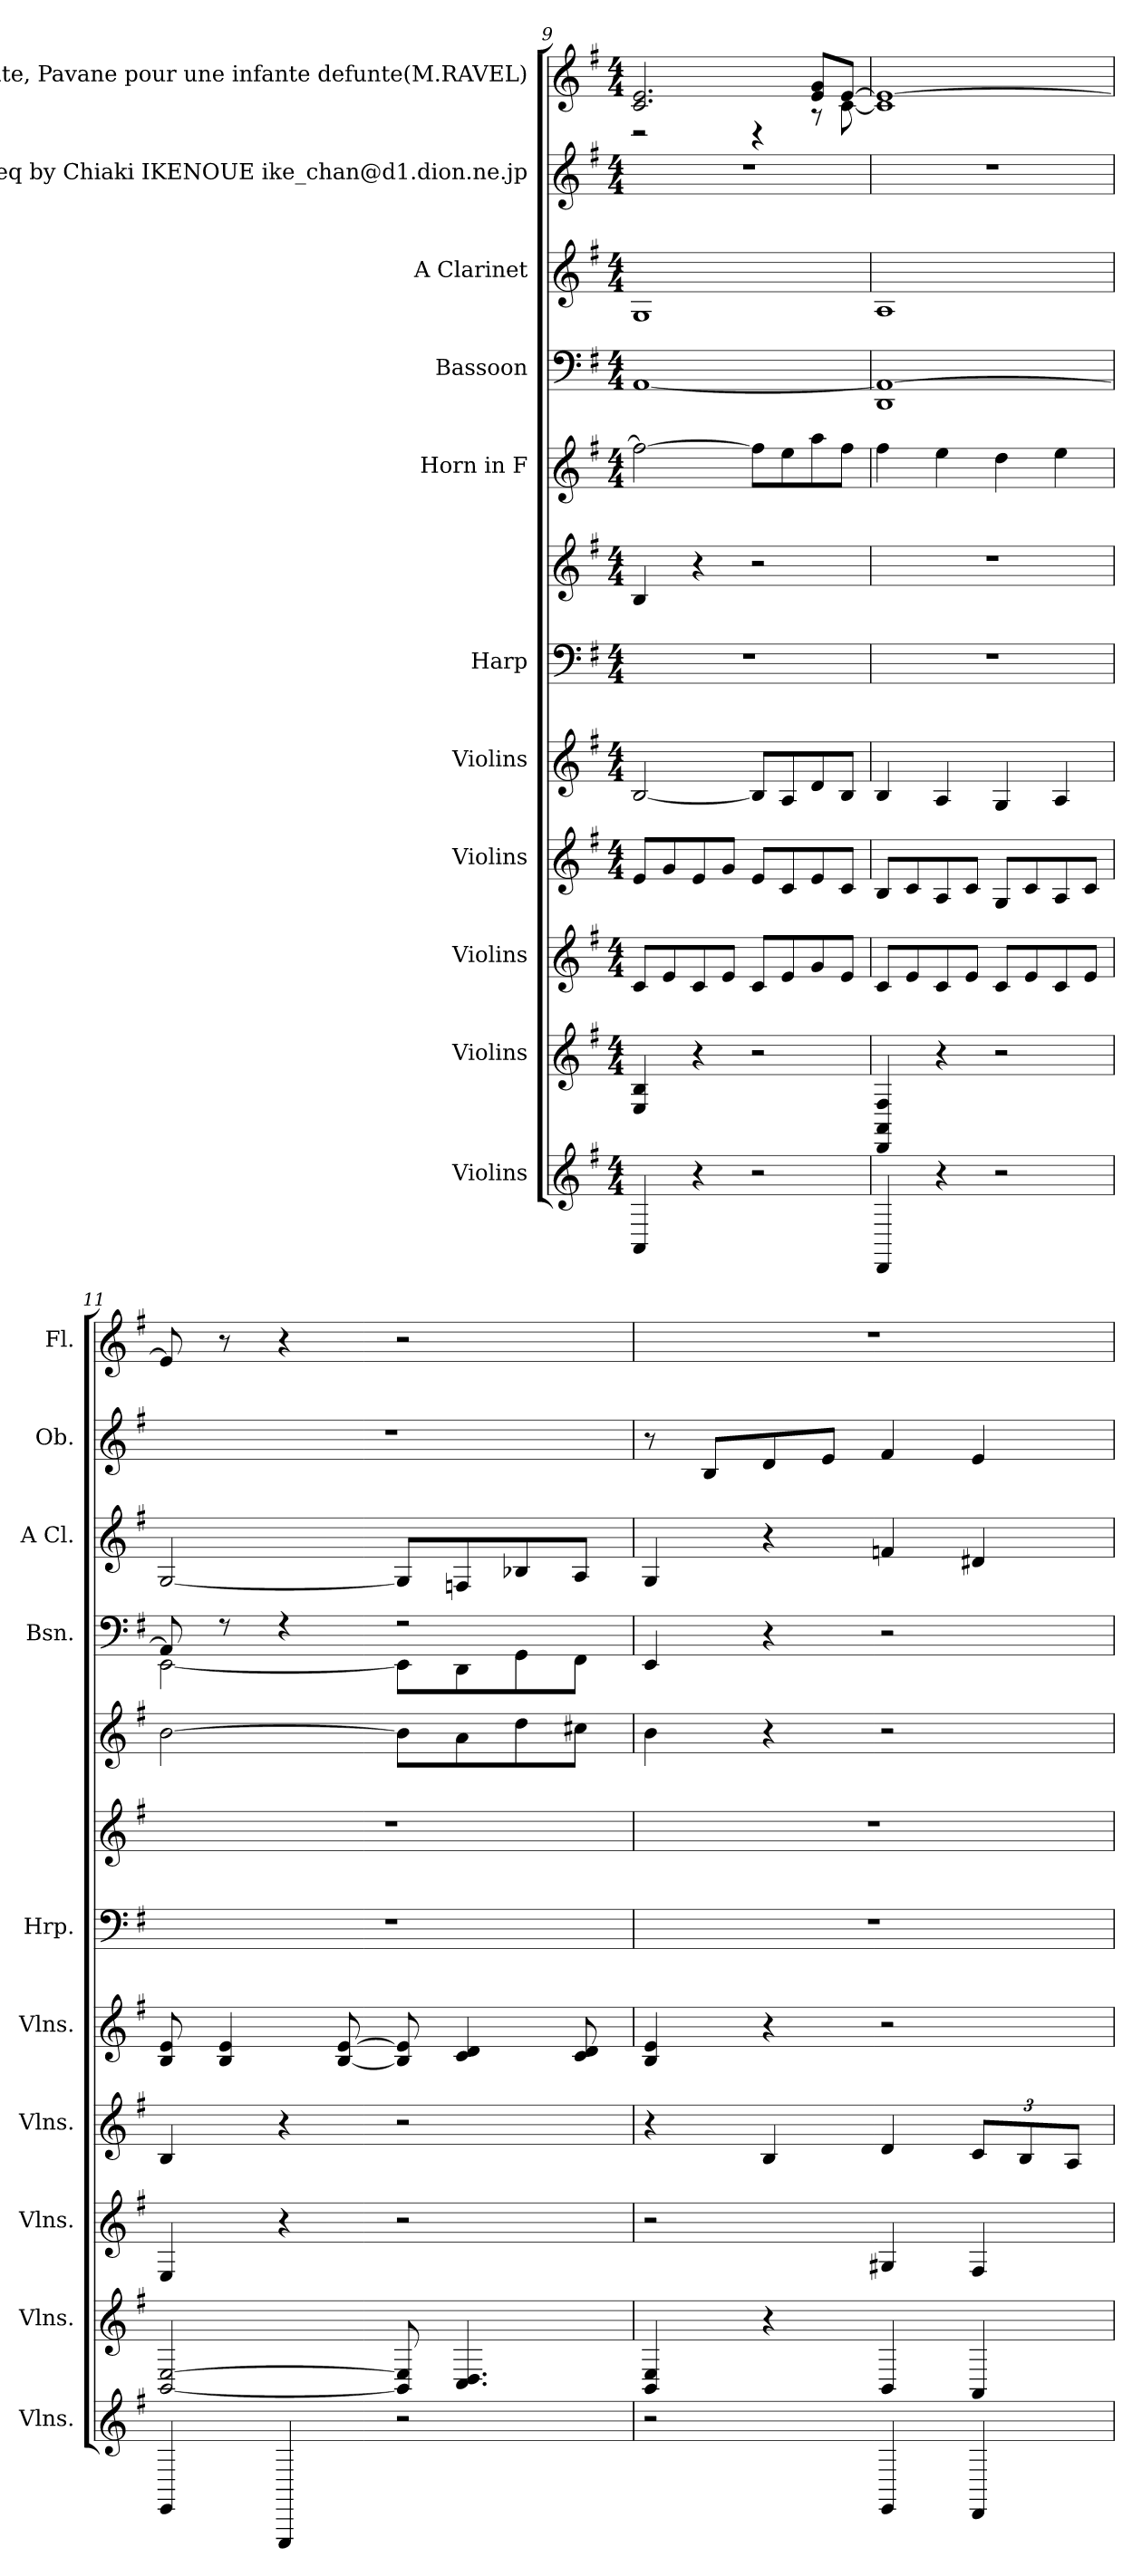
**kern	**kern	**kern	**kern	**kern	**kern	**kern	**kern	**kern	**kern	**kern	**kern
*part11	*part10	*part9	*part8	*part7	*part6	*part6	*part5	*part4	*part3	*part2	*part1
*staff12	*staff11	*staff10	*staff9	*staff8	*staff7	*staff6	*staff5	*staff4	*staff3	*staff2	*staff1
*I"Violins	*I"Violins	*I"Violins	*I"Violins	*I"Violins	*I"Harp	*	*I"Horn in F	*I"Bassoon	*I"A Clarinet	*I"Oboe, seq by Chiaki IKENOUE ike_chan@d1.dion.ne.jp	*I"Flute, Pavane pour une infante defunte(M.RAVEL)
*I'Vlns.	*I'Vlns.	*I'Vlns.	*I'Vlns.	*I'Vlns.	*I'Hrp.	*	*	*I'Bsn.	*I'A Cl.	*I'Ob.	*I'Fl.
*clefG2	*clefG2	*clefG2	*clefG2	*clefG2	*clefF4	*clefG2	*clefG2	*clefF4	*clefG2	*clefG2	*clefG2
*	*	*	*	*	*	*	*ITrd4c7	*	*ITrd2c3	*	*
*k[f#]	*k[f#]	*k[f#]	*k[f#]	*k[f#]	*k[f#]	*k[f#]	*k[]	*k[f#]	*k[f#c#g#d#]	*k[f#]	*k[f#]
*M4/4	*M4/4	*M4/4	*M4/4	*M4/4	*M4/4	*M4/4	*M4/4	*M4/4	*M4/4	*M4/4	*M4/4
=9	=9	=9	=9	=9	=9	=9	=9	=9	=9	=9	=9
*	*	*	*	*	*	*	*	*	*	*	*^
4AA/	4E/ 4B/	8c/L	8e/L	[2B/	1r	4B/	2b\_	[1AA	1E	1r	2.c/ 2.e/	2r
.	.	8e/	8g/	.	.	.	.	.	.	.	.	.
4r	4r	8c/	8e/	.	.	4r	.	.	.	.	.	.
.	.	8e/J	8g/J	.	.	.	.	.	.	.	.	.
2r	2r	8c/L	8e/L	8B/L]	.	2r	8b\L]	.	.	.	.	4r
.	.	8e/	8c/	8A/	.	.	8a\	.	.	.	.	.
*	*	*	*	*	*	*	*	*	*	*	*MM42	*
.	.	8g/	8e/	8d/	.	.	8dd\	.	.	.	8e/ 8g/L	8r
.	.	8e/J	8c/J	8B/J	.	.	8b\J	.	.	.	[8e/J	[8c\
=10	=10	=10	=10	=10	=10	=10	=10	=10	=10	=10	=10	=10
*	*	*	*	*	*	*	*	*	*	*	*MM44	*
*	*	*	*	*	*	*	*	*^	*	*	*	*
4DD/	4DD/ 4AA/ 4F#/	8c/L	8B/L	4B/	1r	1r	4b\	1AA_	1DD	1F#	1r	1e_	1c]
.	.	8e/	8c/	.	.	.	.	.	.	.	.	.	.
4r	4r	8c/	8A/	4A/	.	.	4a\	.	.	.	.	.	.
.	.	8e/J	8c/J	.	.	.	.	.	.	.	.	.	.
2r	2r	8c/L	8G/L	4G/	.	.	4g\	.	.	.	.	.	.
.	.	8e/	8c/	.	.	.	.	.	.	.	.	.	.
.	.	8c/	8A/	4A/	.	.	4a\	.	.	.	.	.	.
.	.	8e/J	8c/J	.	.	.	.	.	.	.	.	.	.
*	*	*	*	*	*	*	*	*	*	*	*	*v	*v
!!LO:PB:g=z
=11	=11	=11	=11	=11	=11	=11	=11	=11	=11	=11	=11	=11
*	*	*	*	*	*	*	*	*	*	*	*	*MM44
4EE/	[2BB/ [2E/	4E/	4B/	8B/ 8e/	1r	1r	[2e\	8AA/]	[2EE\	[2E/	1r	8e/]
.	.	.	.	4B/ 4e/	.	.	.	8r	.	.	.	8r
4EEE/	.	4r	4r	.	.	.	.	4r	.	.	.	4r
.	.	.	.	[8B/ [8e/	.	.	.	.	.	.	.	.
2r	8BB/] 8E/]	2r	2r	8B/] 8e/]	.	.	8e\L]	2r	8EE\L]	8E/L]	.	2r
.	4.C/ 4.D/	.	.	4c/ 4d/	.	.	8d\	.	8DD\	8Dn/	.	.
.	.	.	.	.	.	.	8g\	.	8GG\	8Gn/	.	.
.	.	.	.	8c/ 8d/	.	.	8f#X\J	.	8FF#\J	8F#/J	.	.
*	*	*	*	*	*	*	*	*v	*v	*	*	*
=12	=12	=12	=12	=12	=12	=12	=12	=12	=12	=12	=12
2r	4BB/ 4E/	2r	4r	4B/ 4e/	1r	1r	4e\	4EE/	4E/	8r	1r
.	.	.	.	.	.	.	.	.	.	8B/L	.
.	4r	.	4B/	4r	.	.	4r	4r	4r	8d/	.
.	.	.	.	.	.	.	.	.	.	8e/J	.
4EE/	4BB/	4G#X/	4d/	2r	.	.	2r	2r	4dn/	4f#/	.
*	*	*	*Xbrackettup	*	*	*	*	*	*	*	*
4DD/	4AA/	4F#/	12c/L	.	.	.	.	.	4B#X/	4e/	.
.	.	.	12B/	.	.	.	.	.	.	.	.
.	.	.	12A/J	.	.	.	.	.	.	.	.
=	=	=	=	=	=	=	=	=	=	=	=
*-	*-	*-	*-	*-	*-	*-	*-	*-	*-	*-	*-
